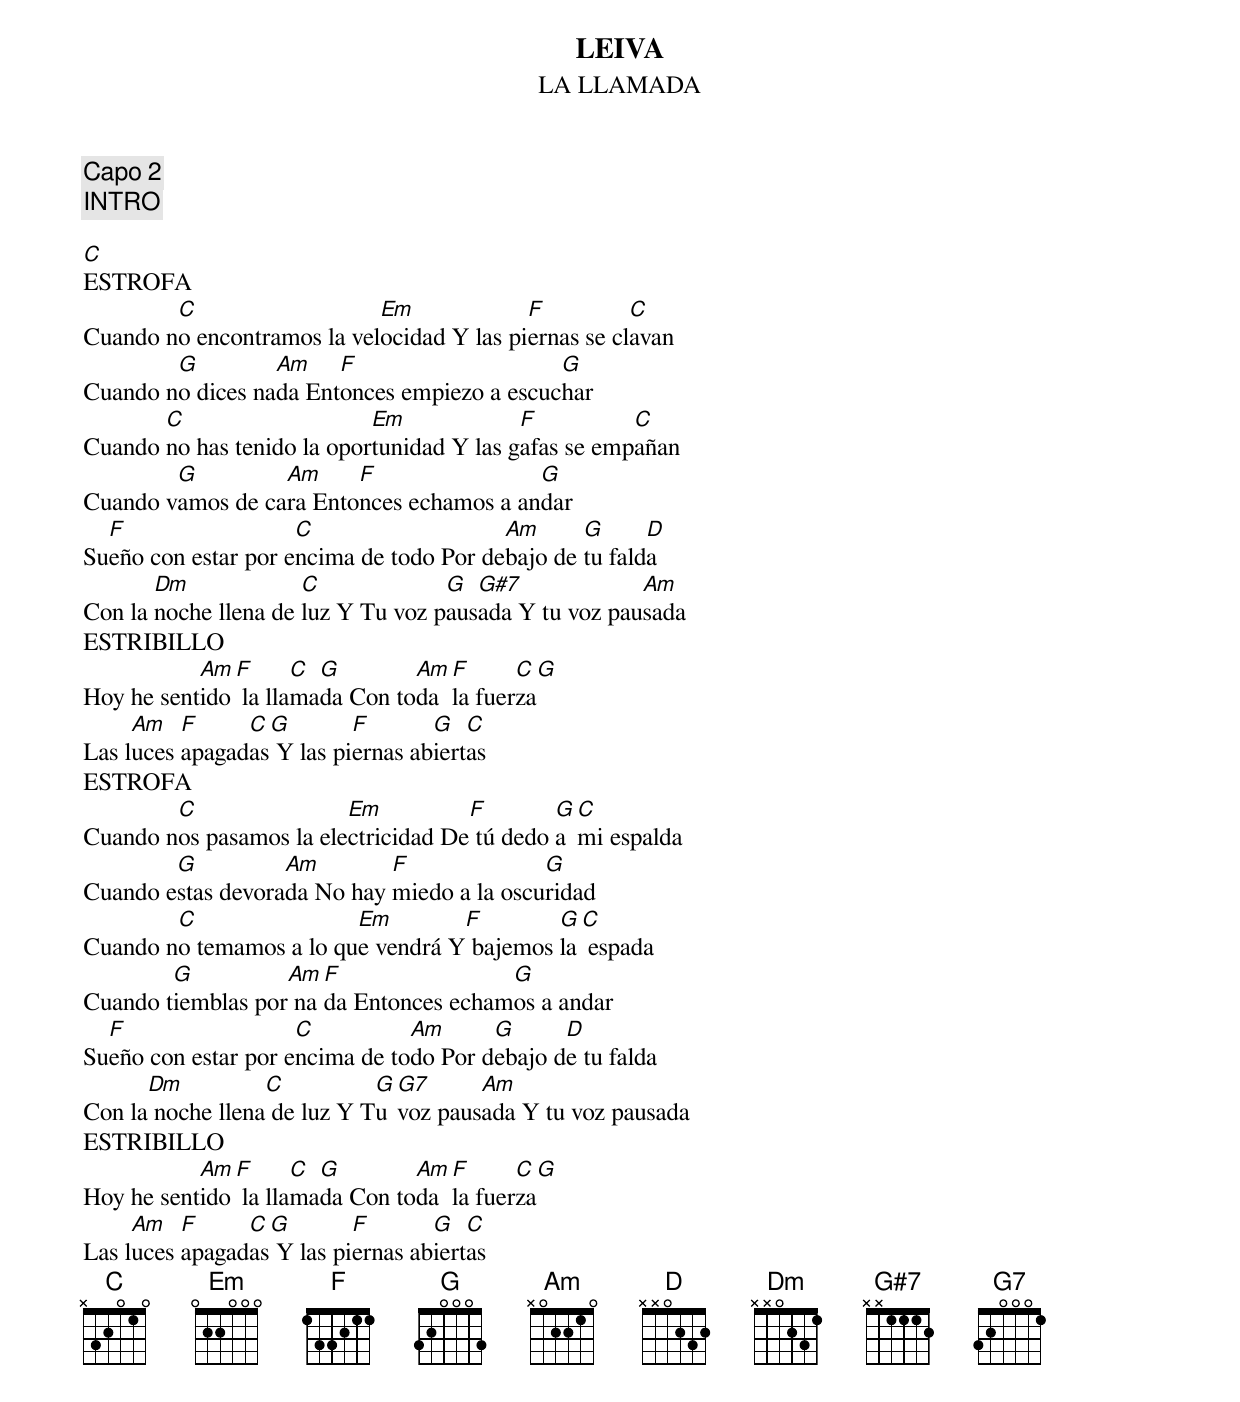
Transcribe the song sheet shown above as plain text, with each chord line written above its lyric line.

LEIVA
LA LLAMADA
Capo 2
INTRO

C
ESTROFA
        C                   Em             F          C
Cuando no encontramos la velocidad Y las piernas se clavan
        G         Am    F                    G
Cuando no dices nada Entonces empiezo a escuchar
       C                    Em             F          C
Cuando no has tenido la oportunidad Y las gafas se empañan
        G         Am     F                G
Cuando vamos de cara Entonces echamos a andar
  F                  C                   Am      G      D
Sueño con estar por encima de todo Por debajo de tu falda
       Dm             C             G  G#7             Am
Con la noche llena de luz Y Tu voz pausada Y tu voz pausada
ESTRIBILLO
           Am F      C G        Am F      C G
Hoy he sentido la llamada Con toda la fuerza
     Am   F     C G        F       G   C
Las luces apagadas Y las piernas abiertas
ESTROFA
        C                Em          F        G C
Cuando nos pasamos la electricidad De tú dedo a mi espalda
        G          Am        F              G
Cuando estas devorada No hay miedo a la oscuridad
        C                Em        F        G C
Cuando no temamos a lo que vendrá Y bajemos la espada
        G          Am F                G
Cuando tiemblas por nada Entonces echamos a andar
  F                  C          Am      G      D
Sueño con estar por encima de todo Por debajo de tu falda
      Dm          C          G G7      Am
Con la noche llena de luz Y Tu voz pausada Y tu voz pausada
ESTRIBILLO
           Am F      C G        Am F      C G
Hoy he sentido la llamada Con toda la fuerza
     Am   F     C G        F       G   C
Las luces apagadas Y las piernas abiertas
